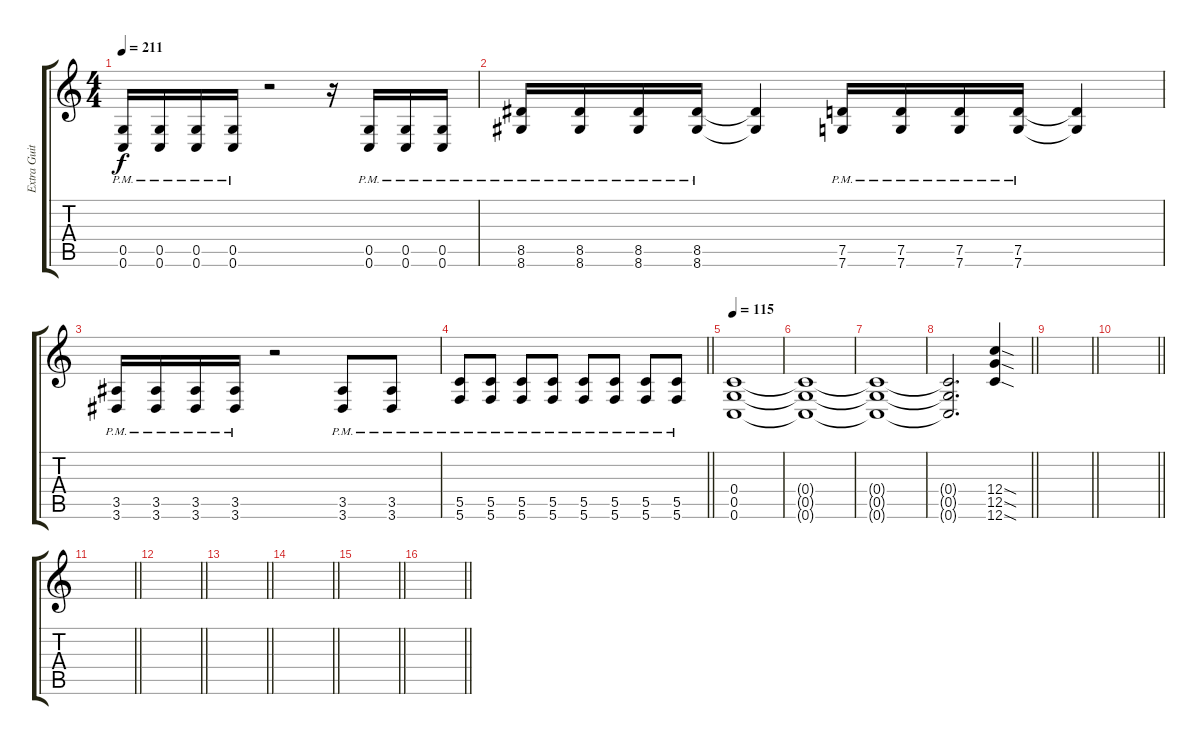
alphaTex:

\track ("Extra Guitar" "Extra Guit") {instrument distortionguitar}
\staff {score tabs}
\tuning (D4 A3 F3 C3 G2 C2) {hide}
\ts (4 4)
\tempo 211
\clef g2
\ks c
(0.5{pm} 0.6{pm}).16{dy f} (0.5{pm} 0.6{pm}).16 (0.5{pm} 0.6{pm}).16 (0.5{pm} 0.6{pm}).16 r.2 r.16 (0.5{pm} 0.6{pm}).16 (0.5{pm} 0.6{pm}).16 (0.5{pm} 0.6{pm}).16 |
(8.5{pm} 8.6{pm}).16 (8.5{pm} 8.6{pm}).16 (8.5{pm} 8.6{pm}).16 (8.5{pm} 8.6{pm}).16 (8.5{t} 8.6{t}).4 (7.5{pm} 7.6{pm}).16 (7.5{pm} 7.6{pm}).16 (7.5{pm} 7.6{pm}).16 (7.5{pm} 7.6{pm}).16 (7.5{t} 7.6{t}).4 |
(3.5{pm} 3.6{pm}).16 (3.5{pm} 3.6{pm}).16 (3.5{pm} 3.6{pm}).16 (3.5{pm} 3.6{pm}).16 r.2 (3.5{pm} 3.6{pm}).8 (3.5{pm} 3.6{pm}).8 |
\barLineRight lightlight
(5.5{pm} 5.6{pm}).8 (5.5{pm} 5.6{pm}).8 (5.5{pm} 5.6{pm}).8 (5.5{pm} 5.6{pm}).8 (5.5{pm} 5.6{pm}).8 (5.5{pm} 5.6{pm}).8 (5.5{pm} 5.6{pm}).8 (5.5{pm} 5.6{pm}).8 |
\section ("" "")
\tempo 115
(0.4 0.5 0.6).1 |
(0.4{t} 0.5{t} 0.6{t}).1 |
(0.4{t} 0.5{t} 0.6{t}).1 |
\barLineRight lightlight
(0.4{t} 0.5{t} 0.6{t}).2{d} (12.4{sod} 12.5{sod} 12.6{sod}).4 |
\section ("" "")
\barLineRight lightlight
|
\barLineRight lightlight
|
\barLineRight lightlight
|
\barLineRight lightlight
|
\barLineRight lightlight
|
\barLineRight lightlight
|
\barLineRight lightlight
|
\barLineRight lightlight
